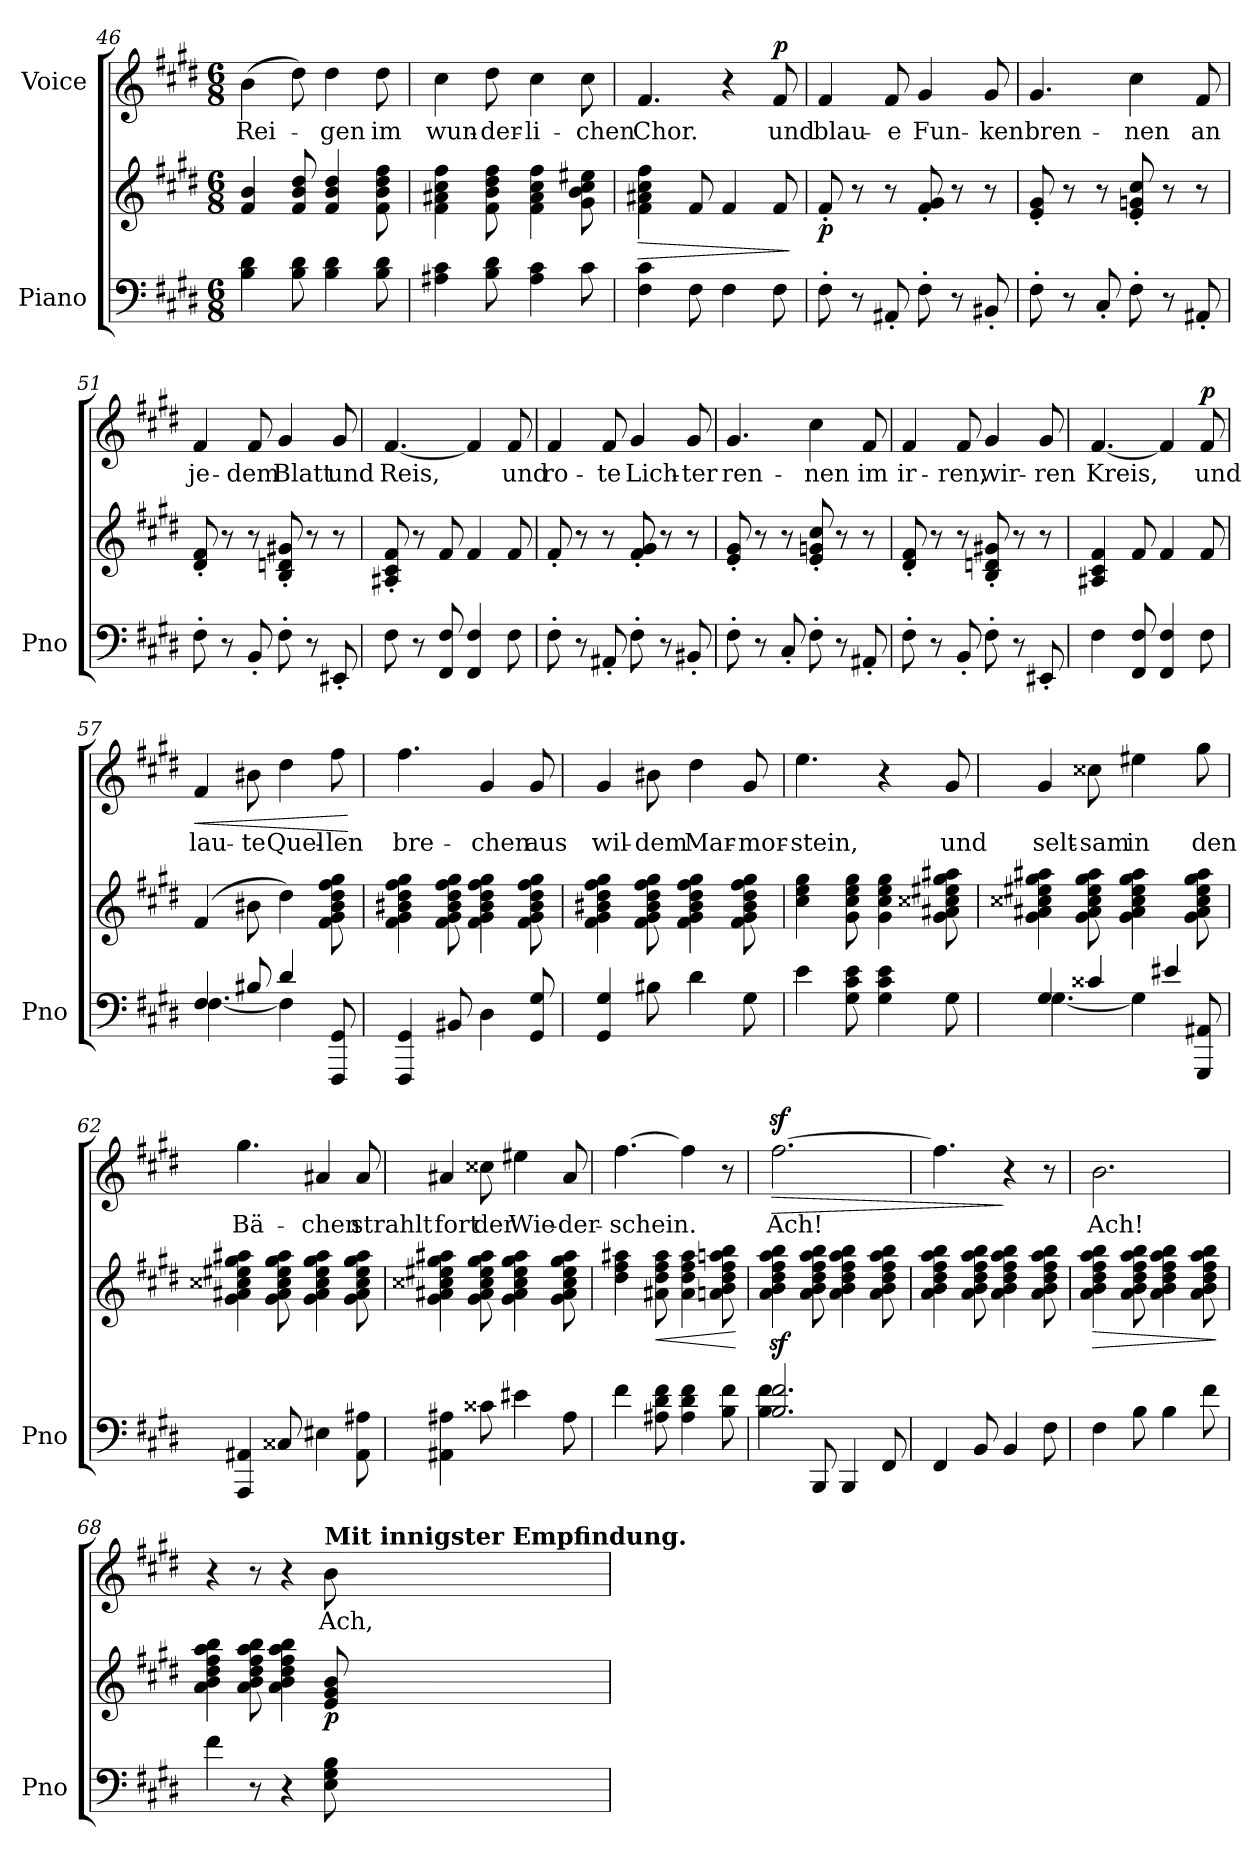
**kern	**kern	**dynam	**kern	**text	**dynam
*part2	*part2	*part2	*part1	*part1	*part1
*staff3	*staff2	*staff2/3	*staff1	*staff1	*staff1
*I"Piano	*	*	*I"Voice	*	*
*I'Pno	*	*	*	*	*
*clefF4	*clefG2	*	*clefG2	*	*
*k[f#c#g#d#]	*k[f#c#g#d#]	*	*k[f#c#g#d#]	*	*
*M6/8	*M6/8	*	*M6/8	*	*
=46	=46	=46	=46	=46	=46
4B\ 4d#\	4f#/ 4b/	.	(4b\	Rei-	.
8B\ 8d#\	8f#/ 8b/ 8dd#/	.	8dd#\)	.	.
4B\ 4d#\	4f#/ 4b/ 4dd#/	.	4dd#\	gen	.
8B\ 8d#\	8f#\ 8b\ 8dd#\ 8ff#\	.	8dd#\	im	.
=47	=47	=47	=47	=47	=47
4A#X\ 4c#\	4f#\ 4a#X\ 4cc#\ 4ff#\	.	4cc#\	wun-	.
8B\ 8d#\	8f#\ 8b\ 8dd#\ 8ff#\	.	8dd#\	-der-	.
4A#\ 4c#\	4f#\ 4a#\ 4cc#\ 4ff#\	.	4cc#\	-li-	.
8c#\	8g#\ 8b\ 8cc#\ 8ee#X\	.	8cc#\	-chen	.
=48	=48	=48	=48	=48	=48
!	!	!LO:HP:b	!	!	!
4F#\ 4c#\	4f#\ 4a#X\ 4cc#\ 4ff#\	>	4.f#/	Chor.	.
8F#\	8f#/	.	.	.	.
4F#\	4f#/	.	4r	.	.
!	!	!	!	!	!LO:DY:a
8F#\	8f#/	.	8f#/	und	p
.	.	]	.	.	.
=49	=49	=49	=49	=49	=49
!	!	!LO:DY:b	!	!	!
8F#'\	8f#'/	p	4f#/	blau-	.
8r	8r	.	.	.	.
8AA#X'/	8r	.	8f#/	-e	.
8F#'\	8f#/' 8g#/'	.	4g#/	Fun-	.
8r	8r	.	.	.	.
8BB#X'/	8r	.	8g#/	-ken	.
=50	=50	=50	=50	=50	=50
8F#'\	8e/' 8g#/'	.	4.g#/	bren-	.
8r	8r	.	.	.	.
8C#'/	8r	.	.	.	.
8F#'\	8e/' 8gn/' 8cc#/'	.	4cc#\	-nen	.
8r	8r	.	.	.	.
8AA#X'/	8r	.	8f#/	an	.
=51	=51	=51	=51	=51	=51
8F#'\	8d#/' 8f#/'	.	4f#/	je-	.
8r	8r	.	.	.	.
8BB'/	8r	.	8f#/	-dem	.
8F#'\	8B/' 8dn/' 8g#X/'	.	4g#/	Blatt	.
8r	8r	.	.	.	.
8EE#X'/	8r	.	8g#/	und	.
=52	=52	=52	=52	=52	=52
8F#\	8A#X/' 8c#/' 8f#/'	.	[4.f#/	Reis,	.
8r	8r	.	.	.	.
8FF#/ 8F#/	8f#/	.	.	.	.
4FF#/ 4F#/	4f#/	.	4f#/]	.	.
8F#\	8f#/	.	8f#/	und	.
=53	=53	=53	=53	=53	=53
8F#'\	8f#'/	.	4f#/	ro-	.
8r	8r	.	.	.	.
8AA#X'/	8r	.	8f#/	-te	.
8F#'\	8f#/' 8g#/'	.	4g#/	Lich-	.
8r	8r	.	.	.	.
8BB#X'/	8r	.	8g#/	-ter	.
=54	=54	=54	=54	=54	=54
8F#'\	8e/' 8g#/'	.	4.g#/	ren-	.
8r	8r	.	.	.	.
8C#'/	8r	.	.	.	.
8F#'\	8e/' 8gn/' 8cc#/'	.	4cc#\	-nen	.
8r	8r	.	.	.	.
8AA#X'/	8r	.	8f#/	im	.
=55	=55	=55	=55	=55	=55
8F#'\	8d#/' 8f#/'	.	4f#/	ir-	.
8r	8r	.	.	.	.
8BB'/	8r	.	8f#/	-ren,	.
8F#'\	8B/' 8dn/' 8g#X/'	.	4g#/	wir-	.
8r	8r	.	.	.	.
8EE#X'/	8r	.	8g#/	-ren	.
=56	=56	=56	=56	=56	=56
4F#\	4A#X/ 4c#/ 4f#/	.	[4.f#/	Kreis,	.
8FF#/ 8F#/	8f#/	.	.	.	.
4FF#/ 4F#/	4f#/	.	4f#/]	.	.
!	!	!	!	!	!LO:DY:a
8F#\	8f#/	.	8f#/	und	p
=57	=57	=57	=57	=57	=57
*^	*	*	*	*	*
!	!LO:N:head=solid	!	!	!	!	!LO:HP:b
4F#/	[4.F#\	(4f#/	.	4f#/	lau-	<
8B#X/	.	8b#X\	.	8b#X\	-te	.
4d#/	4F#\]	4dd#\)	.	4dd#\	Quel-	.
8FFF#/ 8GG#/	8ryy	8f#\ 8g#\ 8b#\ 8dd#\ 8ff#\ 8gg#\	.	8ff#\	-len	.
*v	*v	*	*	*	*	*
.	.	.	.	.	[
=58	=58	=58	=58	=58	=58
4FFF#/ 4GG#/	4f#\ 4g#\ 4b#X\ 4dd#\ 4ff#\ 4gg#\	.	4.ff#\	bre-	.
8BB#X/	8f#\ 8g#\ 8b#\ 8dd#\ 8ff#\ 8gg#\	.	.	.	.
4D#\	4f#\ 4g#\ 4b#\ 4dd#\ 4ff#\ 4gg#\	.	4g#/	-chen	.
8GG#/ 8G#/	8f#\ 8g#\ 8b#\ 8dd#\ 8ff#\ 8gg#\	.	8g#/	aus	.
=59	=59	=59	=59	=59	=59
4GG#/ 4G#/	4f#\ 4g#\ 4b#X\ 4dd#\ 4ff#\ 4gg#\	.	4g#/	wil-	.
8B#X\	8f#\ 8g#\ 8b#\ 8dd#\ 8ff#\ 8gg#\	.	8b#X\	-dem	.
4d#\	4f#\ 4g#\ 4b#\ 4dd#\ 4ff#\ 4gg#\	.	4dd#\	Mar-	.
8G#\	8f#\ 8g#\ 8b#\ 8dd#\ 8ff#\ 8gg#\	.	8g#/	-mor-	.
=60	=60	=60	=60	=60	=60
4e\	4cc#\ 4ee\ 4gg#\	.	4.ee\	-stein,	.
8G#\ 8c#\ 8e\	8g#\ 8cc#\ 8ee\ 8gg#\	.	.	.	.
4G#\ 4c#\ 4e\	4g#\ 4cc#\ 4ee\ 4gg#\	.	4r	.	.
8G#\	8g#\ 8a#X\ 8cc##X\ 8ee#X\ 8gg#\ 8aa#X\	.	8g#/	und	.
=61	=61	=61	=61	=61	=61
*^	*	*	*	*	*
!	!LO:N:head=solid	!	!	!	!	!
4G#/	[4.G#\	4g#\ 4a#X\ 4cc##X\ 4ee#X\ 4gg#\ 4aa#X\	.	4g#/	selt-	.
4c##X/	.	8g#\ 8a#\ 8cc##\ 8ee#\ 8gg#\ 8aa#\	.	8cc##X\	-sam	.
.	4G#\]	4g#\ 4a#\ 4cc##\ 4ee#\ 4gg#\ 4aa#\	.	4ee#X\	in	.
4e#X/	.	.	.	.	.	.
.	8GGG#/ 8AA#X/	8g#\ 8a#\ 8cc##\ 8ee#\ 8gg#\ 8aa#\	.	8gg#\	den	.
*v	*v	*	*	*	*	*
=62	=62	=62	=62	=62	=62
4AAA/ 4AA#X/	4g#\ 4a#X\ 4cc##X\ 4ee#X\ 4gg#\ 4aa#X\	.	4.gg#\	Bä-	.
8C##X/	8g#\ 8a#\ 8cc##\ 8ee#\ 8gg#\ 8aa#\	.	.	.	.
4E#X\	4g#\ 4a#\ 4cc##\ 4ee#\ 4gg#\ 4aa#\	.	4a#X/	-chen	.
8AA#\ 8A#X\	8g#\ 8a#\ 8cc##\ 8ee#\ 8gg#\ 8aa#\	.	8a#/	strahlt	.
=63	=63	=63	=63	=63	=63
4AA#X\ 4A#X\	4g#\ 4a#X\ 4cc##X\ 4ee#X\ 4gg#\ 4aa#X\	.	4a#X/	fort	.
8c##X\	8g#\ 8a#\ 8cc##\ 8ee#\ 8gg#\ 8aa#\	.	8cc##X\	der	.
4e#X\	4g#\ 4a#\ 4cc##\ 4ee#\ 4gg#\ 4aa#\	.	4ee#X\	Wie-	.
8A#\	8g#\ 8a#\ 8cc##\ 8ee#\ 8gg#\ 8aa#\	.	8a#/	-der-	.
=64	=64	=64	=64	=64	=64
4f#\	4dd#\ 4ff#\ 4aa#X\	.	[4.ff#\	-schein.	.
!	!	!LO:HP:b	!	!	!
8A#X\ 8d#\ 8f#\	8a#X\ 8dd#\ 8ff#\ 8aa#\	<	.	.	.
4A#\ 4d#\ 4f#\	4a#\ 4dd#\ 4ff#\ 4aa#\	.	4ff#\]	.	.
8B\ 8f#\	8an\ 8b\ 8dd#\ 8ff#\ 8aan\ 8bb\	.	8r	.	.
.	.	[	.	.	.
=65	=65	=65	=65	=65	=65
*^	*	*	*	*	*
!	!	!	!	!	!	!LO:HP:b
2.B/ 2.f#/	4B\ 4f#\	4a\z< 4b\z< 4dd#\z< 4ff#\z< 4aa\z< 4bb\z<	.	[2.ff#z>\	Ach!	>
.	8BBB/	8a\ 8b\ 8dd#\ 8ff#\ 8aa\ 8bb\	.	.	.	.
.	4BBB/	4a\ 4b\ 4dd#\ 4ff#\ 4aa\ 4bb\	.	.	.	.
.	8FF#/	8a\ 8b\ 8dd#\ 8ff#\ 8aa\ 8bb\	.	.	.	.
*v	*v	*	*	*	*	*
=66	=66	=66	=66	=66	=66
4FF#/	4a\ 4b\ 4dd#\ 4ff#\ 4aa\ 4bb\	.	4.ff#\]	.	.
8BB/	8a\ 8b\ 8dd#\ 8ff#\ 8aa\ 8bb\	.	.	.	.
4BB/	4a\ 4b\ 4dd#\ 4ff#\ 4aa\ 4bb\	.	4r	.	]
8F#\	8a\ 8b\ 8dd#\ 8ff#\ 8aa\ 8bb\	.	8r	.	.
=67	=67	=67	=67	=67	=67
!	!	!LO:HP:b	!	!	!
4F#\	4a\ 4b\ 4dd#\ 4ff#\ 4aa\ 4bb\	>	2.b\	Ach!	.
8B\	8a\ 8b\ 8dd#\ 8ff#\ 8aa\ 8bb\	.	.	.	.
4B\	4a\ 4b\ 4dd#\ 4ff#\ 4aa\ 4bb\	.	.	.	.
8f#\	8a\ 8b\ 8dd#\ 8ff#\ 8aa\ 8bb\	.	.	.	.
.	.	]	.	.	.
=68	=68	=68	=68	=68	=68
4f#\	4a\ 4b\ 4dd#\ 4ff#\ 4aa\ 4bb\	.	4r	.	.
8r	8a\ 8b\ 8dd#\ 8ff#\ 8aa\ 8bb\	.	8r	.	.
4r	4a\ 4b\ 4dd#\ 4ff#\ 4aa\ 4bb\	.	4r	.	.
!	!	!	!LO:TX:a:B:t=Mit innigster Empfindung.	!	!
!	!	!LO:DY:b	!	!	!
8E\ 8G#\ 8B\	8e/ 8g#/ 8b/	p	8b\	Ach,	.
=	=	=	=	=	=
*-	*-	*-	*-	*-	*-
